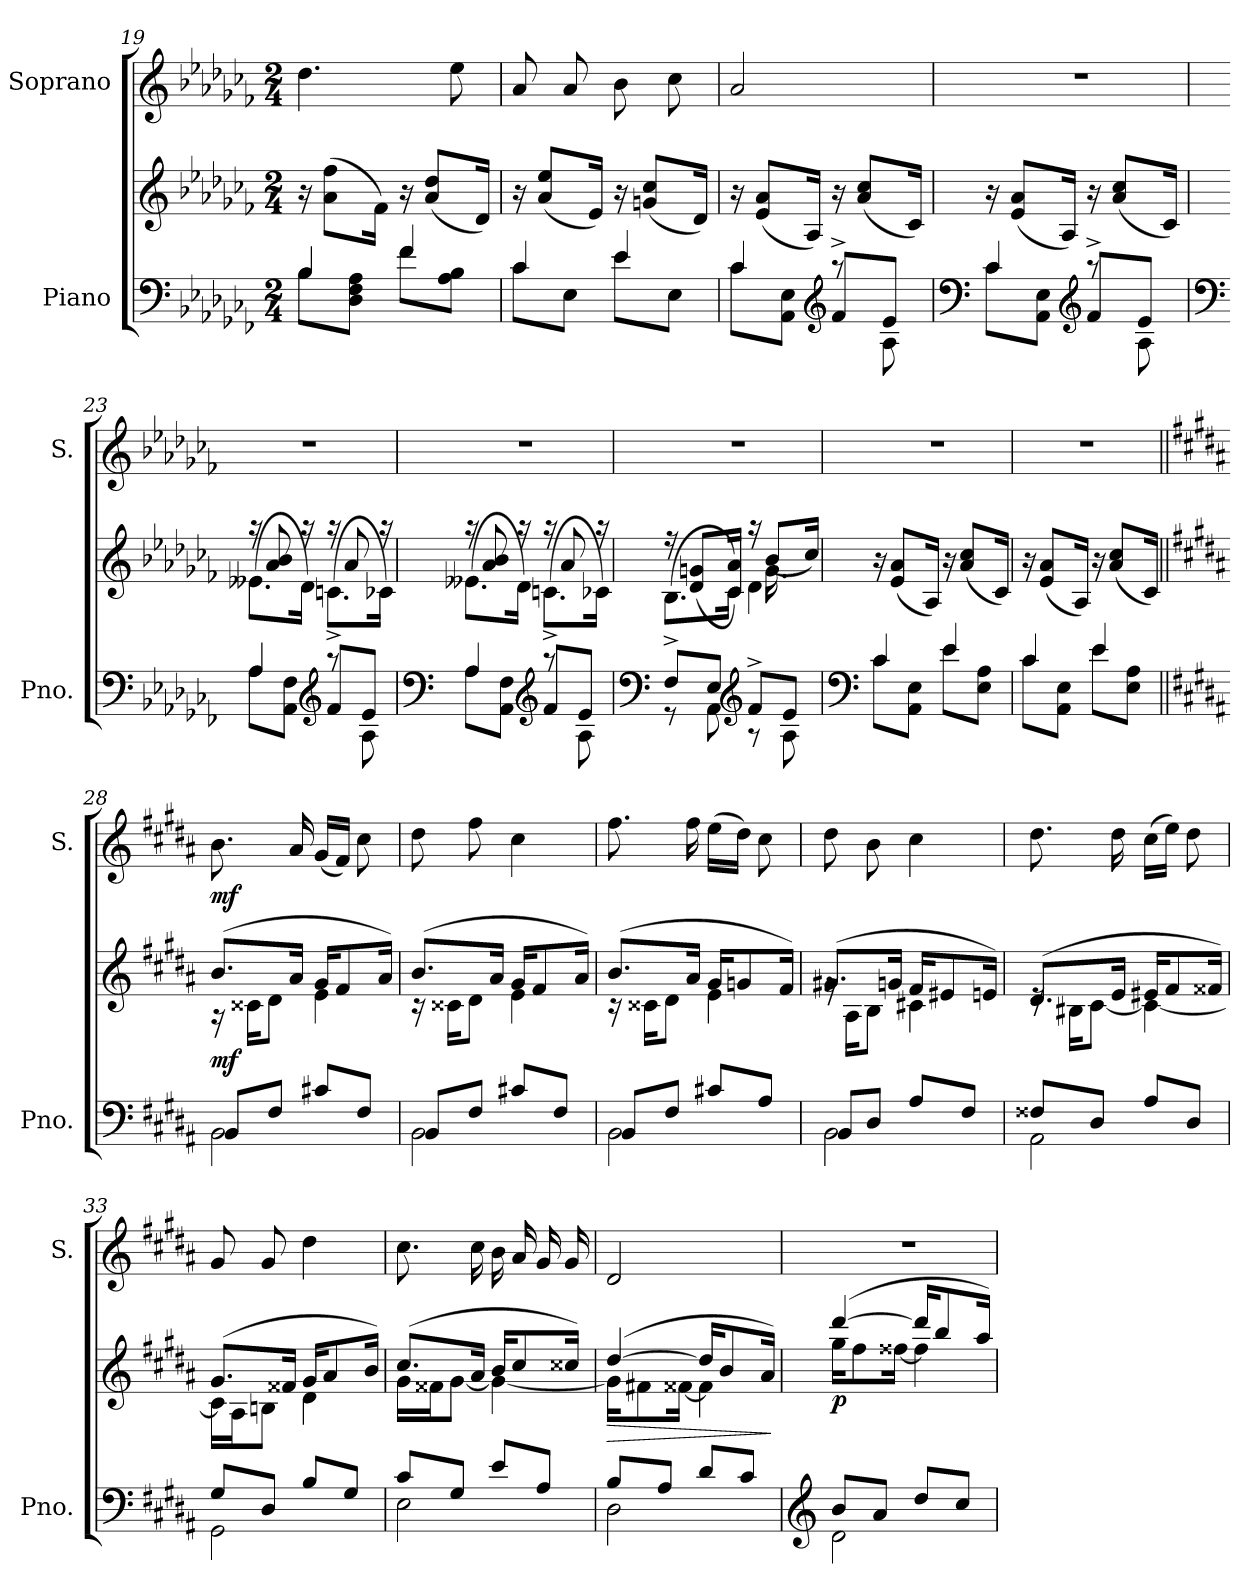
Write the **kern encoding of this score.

**kern	**kern	**dynam	**kern	**dynam
*part2	*part2	*part2	*part1	*part1
*staff3	*staff2	*staff2/3	*staff1	*staff1
*I"Piano	*	*	*I"Soprano	*
*I'Pno.	*	*	*I'S.	*
*clefF4	*clefG2	*	*clefG2	*
*k[b-e-a-d-g-c-f-]	*k[b-e-a-d-g-c-f-]	*	*k[b-e-a-d-g-c-f-]	*
*M2/4	*M2/4	*	*M2/4	*
=19	=19	=19	=19	=19
*^	*	*	*	*
8B-\L	4B-/	16r	.	4.dd-\	.
.	.	(>8a-\ 8ff-\L	.	.	.
8D-\ 8F-\ 8A-\J	.	.	.	.	.
.	.	16f-\Jk)	.	.	.
8f-\L	4f-/	16r	.	.	.
.	.	(<8a-/ 8dd-/L	.	.	.
8A-\ 8B-\J	.	.	.	8ee-\	.
.	.	16d-/Jk)	.	.	.
!!LO:LB:g=z
=20	=20	=20	=20	=20	=20
8c-\L	4c-/	16r	.	8a-/	.
.	.	(<8a-/ 8ee-/L	.	.	.
8E-\J	.	.	.	8a-/	.
.	.	16e-/Jk)	.	.	.
8e-\L	4e-/	16r	.	8b-\	.
.	.	(<8gn/ 8cc-/L	.	.	.
8E-\J	.	.	.	8cc-\	.
.	.	16d-/Jk)	.	.	.
=21	=21	=21	=21	=21	=21
8c-\L	4c-/	16r	.	2a-/	.
.	.	(<8e-/ 8a-/L	.	.	.
8AA-\ 8E-\J	.	.	.	.	.
.	.	16A-/Jk)	.	.	.
*clefG2	*	*	*	*	*
8f-^/L	8raa	16r	.	.	.
.	.	(<8a-/ 8cc-/L	.	.	.
8e-/J	8A-\	.	.	.	.
.	.	16c-/Jk)	.	.	.
=22	=22	=22	=22	=22	=22
*clefF4	*	*	*	*	*
8c-\L	4c-/	16r	.	2r	.
.	.	(<8e-/ 8a-/L	.	.	.
8AA-\ 8E-\J	.	.	.	.	.
.	.	16A-/Jk)	.	.	.
*clefG2	*	*	*	*	*
8f-^/L	8raa	16r	.	.	.
.	.	(<8a-/ 8cc-/L	.	.	.
8e-/J	8A-\	.	.	.	.
.	.	16c-/Jk)	.	.	.
=23	=23	=23	=23	=23	=23
*clefF4	*	*	*	*	*
*	*	*^	*	*	*
8A-\L	4A-/	(<8.e--X\L	16raa	.	2r	.
.	.	.	8a-/ 8b-/	.	.	.
8AA-\ 8F-\J	.	.	.	.	.	.
.	.	16d-\Jk)	16raa	.	.	.
*clefG2	*	*	*	*	*	*
8f-^/L	8raa	(<8.cn\L	16raa	.	.	.
.	.	.	8a-/	.	.	.
8e-/J	8A-\	.	.	.	.	.
.	.	16c-X\Jk)	16raa	.	.	.
!!LO:LB:g=z
=24	=24	=24	=24	=24	=24	=24
*clefF4	*	*	*	*	*	*
8A-\L	4A-/	(<8.e--X\L	16raa	.	2r	.
.	.	.	8a-/ 8b-/	.	.	.
8AA-\ 8F-\J	.	.	.	.	.	.
.	.	16d-\Jk)	16raa	.	.	.
*clefG2	*	*	*	*	*	*
8f-^/L	8raa	(<8.cn\L	16raa	.	.	.
.	.	.	8a-/	.	.	.
8e-/J	8A-\	.	.	.	.	.
.	.	16c-X\Jk)	16raa	.	.	.
*	*	*v	*v	*	*	*
=25	=25	=25	=25	=25	=25
*clefF4	*	*	*	*	*
*	*	*^	*	*	*
*	*	*	*^	*	*	*
8F-^/L	8r	(<8.B-\L	16rff	16ryy	.	2r	.
*	*	*	*v	*v	*	*	*
.	.	.	(>8d-/ 8gn/L	.	.	.
8E-/J	8AA-\	.	.	.	.	.
.	.	16c-\Jk)	16c-/ 16a-/Jk)	.	.	.
*clefG2	*	*	*	*	*	*
8f-^/L	8r	4d-\	16raa	.	.	.
*	*	*	*^	*	*	*
.	.	.	(>8b-/L	16.g\	.	.	.
8e-/J	8A-\	.	.	.	.	.	.
.	.	.	.	16.ryy	.	.	.
.	.	.	16cc-/Jk)	.	.	.	.
*	*	*v	*v	*v	*	*	*
=26	=26	=26	=26	=26	=26
*clefF4	*	*	*	*	*
8c-\L	4c-/	16r	.	2r	.
.	.	(<8e-/ 8a-/L	.	.	.
8AA-\ 8E-\J	.	.	.	.	.
.	.	16A-/Jk)	.	.	.
8e-\L	4e-/	16r	.	.	.
.	.	(<8a-/ 8cc-/L	.	.	.
8E-\ 8A-\J	.	.	.	.	.
.	.	16c-/Jk)	.	.	.
=27	=27	=27	=27	=27	=27
8c-\L	4c-/	16r	.	2r	.
.	.	(<8e-/ 8a-/L	.	.	.
8AA-\ 8E-\J	.	.	.	.	.
.	.	16A-/Jk)	.	.	.
8e-\L	4e-/	16r	.	.	.
.	.	(<8a-/ 8cc-/L	.	.	.
8E-\ 8A-\J	.	.	.	.	.
.	.	16c-/Jk)	.	.	.
!!LO:PB:g=z
=28||	=28||	=28||	=28||	=28||	=28||
*k[f#c#g#d#a#]	*	*k[f#c#g#d#a#]	*	*k[f#c#g#d#a#]	*
*	*	*^	*	*	*
!	!	!	!	!LO:DY:b	!	!LO:DY:b
2BB\	8BB/L	(>8.b/L	16r	mf	8.b\	mf
.	.	.	16c##X\KL	.	.	.
.	8F#/J	.	8d#\J	.	.	.
.	.	16a#/Jk	.	.	16a#/	.
.	8c#X/L	16g#/KL	4e\	.	(<16g#/LL	.
.	.	8f#/	.	.	16f#/JJ)	.
.	8F#/J	.	.	.	8cc#\	.
.	.	16a#/Jk)	.	.	.	.
=29	=29	=29	=29	=29	=29	=29
2BB\	8BB/L	(>8.b/L	16r	.	8dd#\	.
.	.	.	16c##X\KL	.	.	.
.	8F#/J	.	8d#\J	.	8ff#\	.
.	.	16a#/Jk	.	.	.	.
.	8c#X/L	16g#/KL	4e\	.	4cc#\	.
.	.	8f#/	.	.	.	.
.	8F#/J	.	.	.	.	.
.	.	16a#/Jk)	.	.	.	.
=30	=30	=30	=30	=30	=30	=30
2BB\	8BB/L	(>8.b/L	16r	.	8.ff#\	.
.	.	.	16c##X\KL	.	.	.
.	8F#/J	.	8d#\J	.	.	.
.	.	16a#/Jk	.	.	16ff#\	.
.	8c#X/L	16g#/KL	4e\	.	(>16ee\LL	.
.	.	8gn/	.	.	16dd#\JJ)	.
.	8A#/J	.	.	.	8cc#\	.
.	.	16f#/Jk)	.	.	.	.
=31	=31	=31	=31	=31	=31	=31
2BB\	8BB/L	(>8.g#X/L	16rg	.	8dd#\	.
.	.	.	16A#\KL	.	.	.
.	8D#/J	.	8B\J	.	8b\	.
.	.	16gn/Jk	.	.	.	.
.	8A#/L	16f#/KL	4c#X\	.	4cc#\	.
.	.	8e#X/	.	.	.	.
.	8F#/J	.	.	.	.	.
.	.	16en/Jk)	.	.	.	.
!!LO:LB:g=z
=32	=32	=32	=32	=32	=32	=32
2AA#\	8F##X/L	(>8.d#/L	16re	.	8.dd#\	.
.	.	.	16B#X\KL	.	.	.
.	8D#/J	.	[8c#\J	.	.	.
.	.	16e/Jk	.	.	16dd#\	.
.	8A#/L	16e#X/KL	4c#\_	.	(>16cc#\LL	.
.	.	8f#/	.	.	16ee\JJ)	.
.	8D#/J	.	.	.	8dd#\	.
.	.	16f##X/Jk)	.	.	.	.
=33	=33	=33	=33	=33	=33	=33
2GG#\	8G#/L	(>8.g#/L	16c#\LL]	.	8g#/	.
.	.	.	16A#\J	.	.	.
.	8D#/J	.	8Bn\J	.	8g#/	.
.	.	16f##X/Jk	.	.	.	.
.	8B/L	16g#/KL	4d#\	.	4dd#\	.
.	.	8a#/	.	.	.	.
.	8G#/J	.	.	.	.	.
.	.	16b/Jk)	.	.	.	.
=34	=34	=34	=34	=34	=34	=34
2E\	8c#/L	(>8.cc#/L	16g#\LL	.	8.cc#\	.
.	.	.	16f##X\J	.	.	.
.	8G#/J	.	[8g#\J	.	.	.
.	.	16a#/Jk	.	.	16cc#\	.
.	8e/L	16b/KL	4g#\_	.	16b\	.
.	.	8cc#/	.	.	16a#/	.
.	8A#/J	.	.	.	16g#/	.
.	.	16cc##X/Jk)	.	.	16g#/	.
=35	=35	=35	=35	=35	=35	=35
!	!	!	!	!LO:HP:b	!	!
2D#\	8B/L	(>[4dd#/	16g#\KL]	>	2d#/	.
.	.	.	8f#X\	.	.	.
.	8A#/J	.	.	.	.	.
.	.	.	[16f##X\Jk	.	.	.
.	8d#/L	16dd#/KL]	4f##\]	.	.	.
.	.	8b/	.	.	.	.
.	8c#/J	.	.	.	.	.
.	.	16a#/Jk)	.	.	.	.
*v	*v	*	*	*	*	*
*	*v	*v	*	*	*
.	.	]	.	.
!!LO:LB:g=z
=36	=36	=36	=36	=36
*clefG2	*	*	*	*
*^	*^	*	*	*
!	!	!	!	!LO:DY:b	!	!
2d#\	8b/L	(>[4ddd#/	16gg#\KL	p	2r	.
.	.	.	8ff#\	.	.	.
.	8a#/J	.	.	.	.	.
.	.	.	[16ff##X\Jk	.	.	.
.	8dd#/L	16ddd#/KL]	4ff##\]	.	.	.
.	.	8bb/	.	.	.	.
.	8cc#/J	.	.	.	.	.
.	.	16aa#/Jk)	.	.	.	.
*v	*v	*	*	*	*	*
*	*v	*v	*	*	*
=	=	=	=	=
*-	*-	*-	*-	*-
